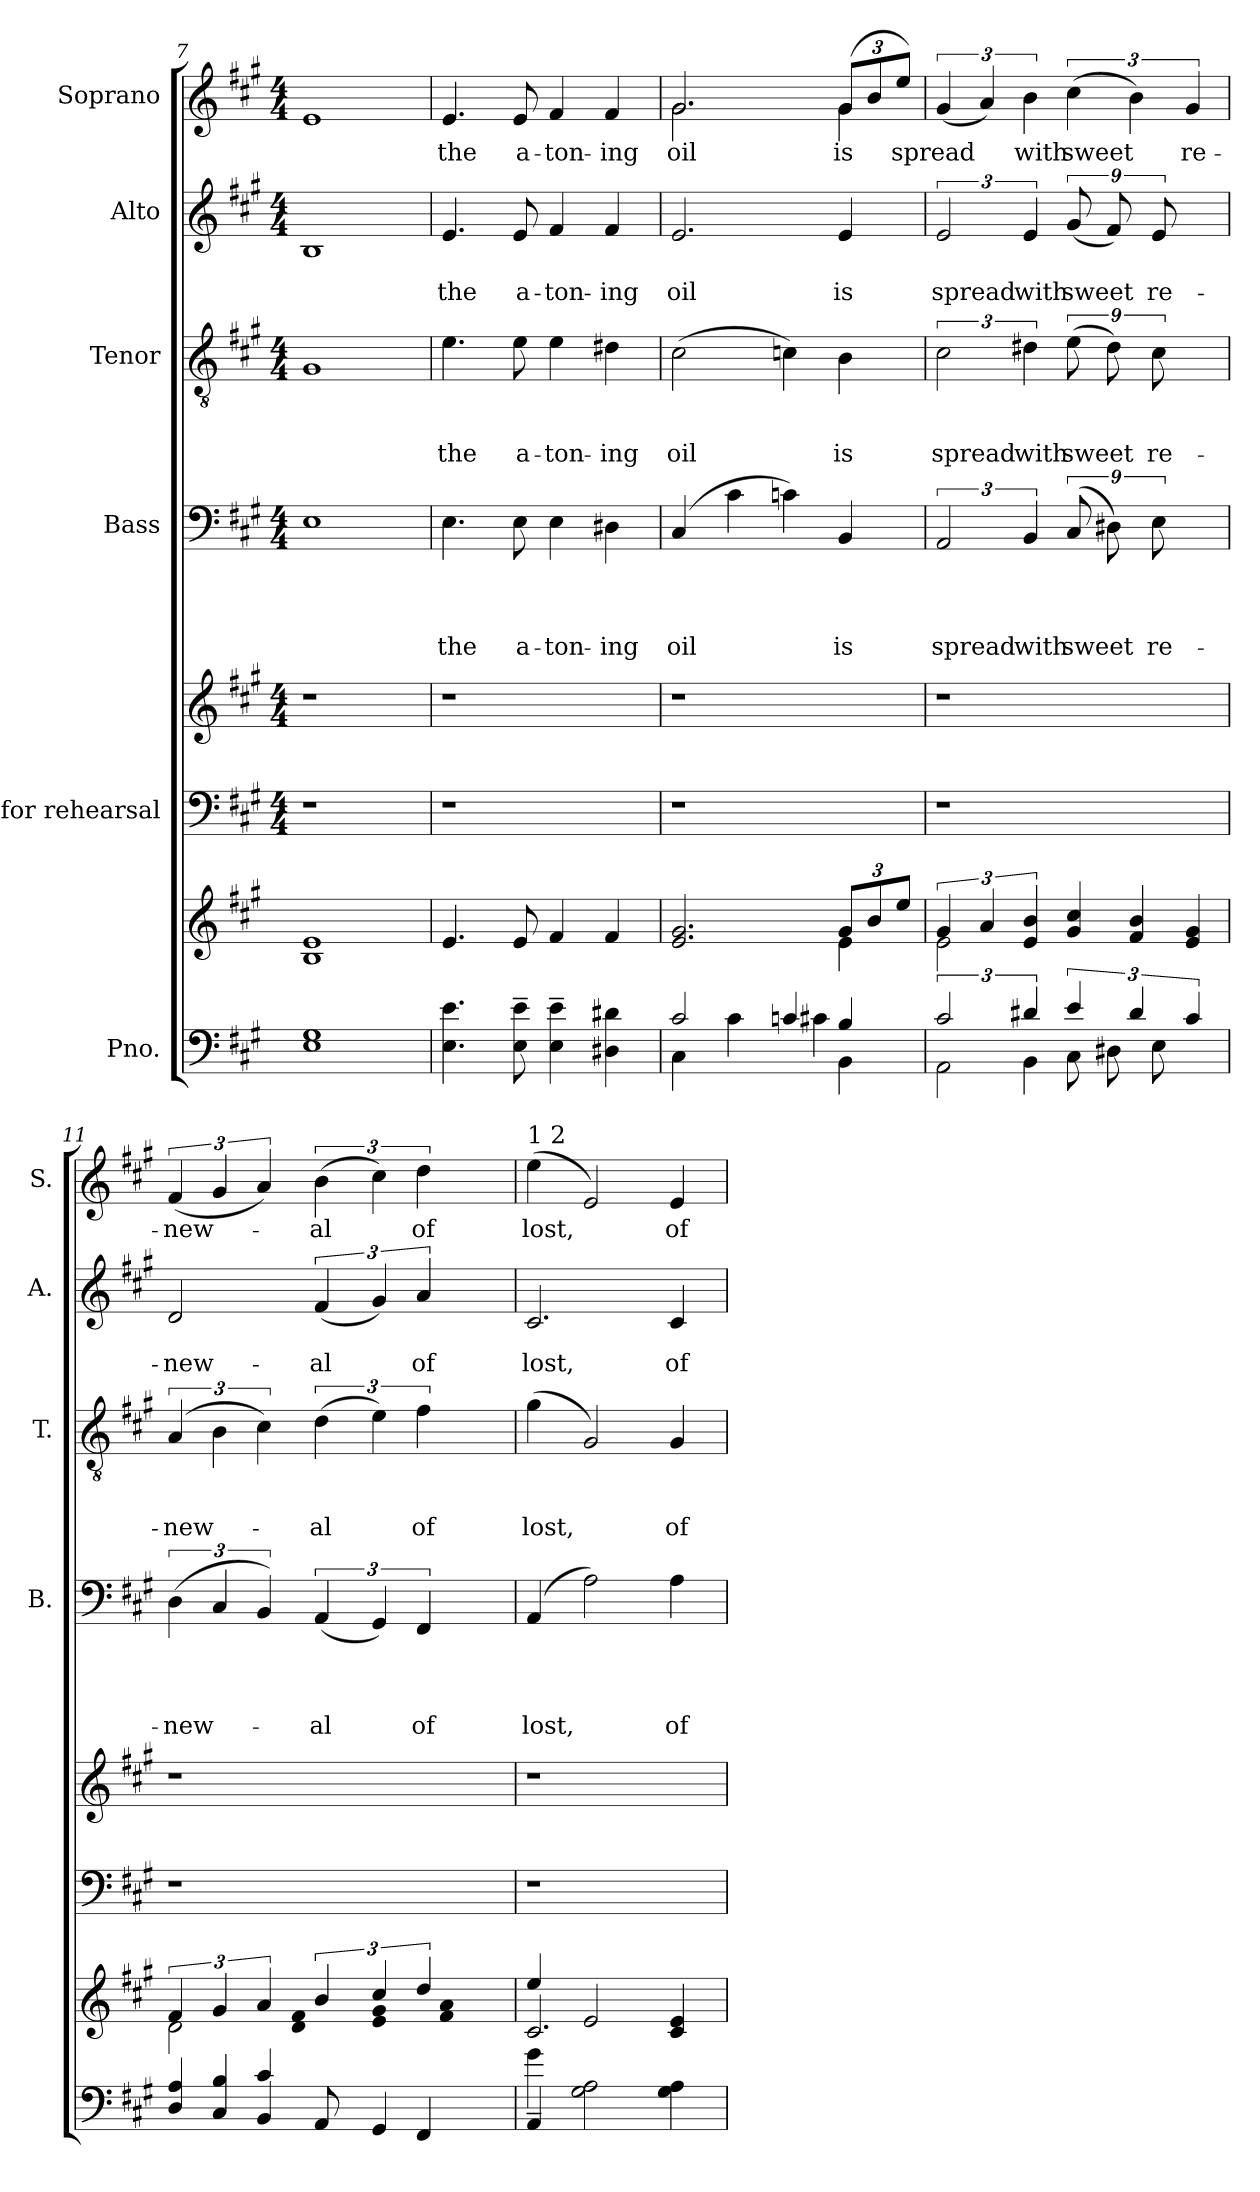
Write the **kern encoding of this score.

**kern	**kern	**kern	**kern	**kern	**text	**text	**text	**text	**kern	**text	**text	**text	**kern	**text	**text	**kern	**text
*part6	*part6	*part5	*part5	*part4	*part4	*part4	*part4	*part4	*part3	*part3	*part3	*part3	*part2	*part2	*part2	*part1	*part1
*staff8	*staff7	*staff6	*staff5	*staff4	*staff4	*staff4	*staff4	*staff4	*staff3	*staff3	*staff3	*staff3	*staff2	*staff2	*staff2	*staff1	*staff1
*I"Pno.	*	*I"(for rehearsal	*	*I"Bass	*	*	*	*	*I"Tenor	*	*	*	*I"Alto	*	*	*I"Soprano	*
*	*	*	*	*I'B.	*	*	*	*	*I'T.	*	*	*	*I'A.	*	*	*I'S.	*
*clefF4	*clefG2	*clefF4	*clefG2	*clefF4	*	*	*	*	*clefGv2	*	*	*	*clefG2	*	*	*clefG2	*
*k[f#c#g#]	*k[f#c#g#]	*k[f#c#g#]	*k[f#c#g#]	*k[f#c#g#]	*	*	*	*	*k[f#c#g#]	*	*	*	*k[f#c#g#]	*	*	*k[f#c#g#]	*
*A:	*A:	*A:	*A:	*A:	*	*	*	*	*A:	*	*	*	*A:	*	*	*A:	*
*	*	*M4/4	*M4/4	*M4/4	*	*	*	*	*M4/4	*	*	*	*M4/4	*	*	*M4/4	*
=7	=7	=7	=7	=7	=7	=7	=7	=7	=7	=7	=7	=7	=7	=7	=7	=7	=7
1E 1G#	1B 1e	1r	1r	1E	.	.	.	.	1G#	.	.	.	1B	.	.	1e	.
!!LO:PB:g=z
=8	=8	=8	=8	=8	=8	=8	=8	=8	=8	=8	=8	=8	=8	=8	=8	=8	=8
!	!	!	!	!	!	!	!	!LO:LY:b	!	!	!	!LO:LY:b	!	!	!LO:LY:b	!	!LO:LY:b
4.E\ 4.e\	4.e/	1r	1r	4.E\	.	.	.	the	4.e\	.	.	the	4.e/	.	the	4.e/	the
!	!	!	!	!	!	!	!	!LO:LY:b	!	!	!	!LO:LY:b	!	!	!LO:LY:b	!	!LO:LY:b
8E\~> 8e\~>	8e/	.	.	8E\	.	.	.	a-	8e\	.	.	a-	8e/	.	a-	8e/	a-
!	!	!	!	!	!	!	!	!LO:LY:b	!	!	!	!LO:LY:b	!	!	!LO:LY:b	!	!LO:LY:b
4E\~> 4e\~>	4f#/	.	.	4E\	.	.	.	-ton-	4e\	.	.	-ton-	4f#/	.	-ton-	4f#/	-ton-
!	!	!	!	!	!	!	!	!LO:LY:b	!	!	!	!LO:LY:b	!	!	!LO:LY:b	!	!LO:LY:b
4D#X\ 4d#X\	4f#/	.	.	4D#X\	.	.	.	-ing	4d#X\	.	.	-ing	4f#/	.	-ing	4f#/	-ing
=9	=9	=9	=9	=9	=9	=9	=9	=9	=9	=9	=9	=9	=9	=9	=9	=9	=9
*^	*^	*	*	*	*	*	*	*	*	*	*	*	*	*	*	*	*
!	!	!	!	!	!	!	!	!	!	!LO:LY:b	!	!	!	!LO:LY:b	!	!	!LO:LY:b	!	!LO:LY:b
*	*	*	*	*	*	*	*	*	*	*	*	*	*	*	*	*	*	*^	*
2c#/	4C#\	2.e/ 2.g#/	2.ryy	1r	1r	(4C#/	.	.	.	oil	(>2c#\	.	.	oil	2.e/	.	oil	2.g#/	2.g#\	oil
.	4c#\	.	.	.	.	4c#\	.	.	.	.	.	.	.	.	.	.	.	.	.	.
4cn/	4c#\	.	.	.	.	4cn\)	.	.	.	.	4cn\)	.	.	.	.	.	.	.	.	.
!	!	!	!	!	!	!	!	!	!	!LO:LY:b	!	!	!	!LO:LY:b	!	!	!LO:LY:b	!	!	!LO:LY:b
4B/	4BB\	12g#/L	4e\	.	.	4BB/	.	.	.	is	4B\	.	.	is	4e/	.	is	(>12g#/L	4g#\	is
.	.	12b/	.	.	.	.	.	.	.	.	.	.	.	.	.	.	.	12b/	.	.
!	!	!	!	!	!	!	!	!	!	!	!	!	!	!	!	!	!	!	!	!LO:LY:b
.	.	12ee/J	.	.	.	.	.	.	.	.	.	.	.	.	.	.	.	12ee/J)	.	spread
*	*	*	*	*	*	*	*	*	*	*	*	*	*	*	*	*	*	*v	*v	*
=10	=10	=10	=10	=10	=10	=10	=10	=10	=10	=10	=10	=10	=10	=10	=10	=10	=10	=10	=10
*	*Xtuplet	*	*	*	*	*	*	*	*	*	*	*	*	*	*	*	*	*	*
!	!	!	!	!	!	!	!	!	!	!LO:LY:b	!	!	!	!LO:LY:b	!	!	!LO:LY:b	!	!
3c#/	3AA\	6g#/	3e\	1r	1r	3AA/	.	.	.	spread	3c#\	.	.	spread	3e/	.	spread	(<6g#/	.
.	.	6a/	.	.	.	.	.	.	.	.	.	.	.	.	.	.	.	6a/)	.
!	!	!	!	!	!	!	!	!	!	!LO:LY:b	!	!	!	!LO:LY:b	!	!	!LO:LY:b	!	!LO:LY:b
6d#X/	6BB\	6e/ 6b/	3%2ryy	.	.	6BB/	.	.	.	with	6d#X\	.	.	with	6e/	.	with	6b\	with
*	*	*Xtuplet	*	*	*	*	*	*	*	*	*	*	*	*	*	*	*	*	*
!	!	!	!	!	!	!	!	!	!	!LO:LY:b	!	!	!	!LO:LY:b	!	!	!LO:LY:b	!	!LO:LY:b
6e/	9C#\	6g#/ 6cc#/	.	.	.	(9C#/	.	.	.	sweet	(>9e\	.	.	sweet	(<9g#/	.	sweet	(>6cc#\	sweet
.	9D#X\	.	.	.	.	9D#X\)	.	.	.	.	9d#\)	.	.	.	9f#/)	.	.	.	.
6d#/	.	6f#/ 6b/	.	.	.	.	.	.	.	.	.	.	.	.	.	.	.	6b\)	.
!	!	!	!	!	!	!	!	!	!	!LO:LY:b	!	!	!	!LO:LY:b	!	!	!LO:LY:b	!	!
.	9E\	.	.	.	.	9E\	.	.	.	re-	9c#\	.	.	re-	9e/	.	re-	.	.
!	!	!	!	!	!	!	!	!	!	!	!	!	!	!	!	!	!	!	!LO:LY:b
6c#/	6ryy	6e/ 6g#/	.	.	.	6ryy	.	.	.	.	6ryy	.	.	.	6ryy	.	.	6g#/	re-
=11	=11	=11	=11	=11	=11	=11	=11	=11	=11	=11	=11	=11	=11	=11	=11	=11	=11	=11	=11
*	*	*tuplet	*Xtuplet	*	*	*	*	*	*	*	*	*	*	*	*	*	*	*	*
!	!	!	!	!	!	!	!	!	!	!LO:LY:b	!	!	!	!LO:LY:b	!	!	!LO:LY:b	!	!LO:LY:b
6D/ 6A/	3ryy	6f#/	3d\	1r	1r	(>6D\	.	.	.	-new-	(6A/	.	.	-new-	2d/	.	-new-	(<6f#/	-new-
6C#/ 6B/	.	6g#/	.	.	.	6C#/	.	.	.	.	6B\	.	.	.	.	.	.	6g#/	.
6c#/	6BB/	6a/	9ryy	.	.	6BB/)	.	.	.	.	6c#\)	.	.	.	.	.	.	6a/)	.
.	.	.	6d\ 6f#\	.	.	.	.	.	.	.	.	.	.	.	.	.	.	.	.
*	*	*tuplet	*	*	*	*	*	*	*	*	*	*	*	*	*	*	*	*	*
!	!	!	!	!	!	!	!	!	!	!LO:LY:b	!	!	!	!LO:LY:b	!	!	!LO:LY:b	!	!LO:LY:b
6ryy	9AA/	6b/	.	.	.	(<6AA/	.	.	.	-al	(>6d\	.	.	-al	(<6f#/	.	-al	(>6b\	-al
.	18%7ryy	.	6e\ 6g#\	.	.	.	.	.	.	.	.	.	.	.	.	.	.	.	.
6GG#/	.	6cc#/	.	.	.	6GG#/)	.	.	.	.	6e\)	.	.	.	6g#/)	.	.	6cc#\)	.
.	.	.	6f#\ 6a\	.	.	.	.	.	.	.	.	.	.	.	.	.	.	.	.
!	!	!	!	!	!	!	!	!	!	!LO:LY:b	!	!	!	!LO:LY:b	!	!	!LO:LY:b	!	!LO:LY:b
6FF#/	.	6dd/	.	.	.	6FF#/	.	.	.	of	6f#\	.	.	of	6a/	.	of	6dd\	of
.	.	.	18ryy	.	.	.	.	.	.	.	.	.	.	.	.	.	.	.	.
!!LO:LB:g=z
=12	=12	=12	=12	=12	=12	=12	=12	=12	=12	=12	=12	=12	=12	=12	=12	=12	=12	=12	=12
!	!	!	!	!	!	!	!	!	!	!	!	!	!	!	!	!	!	!LO:TX:a:t=1 2	!
!	!	!	!	!	!	!	!	!	!	!LO:LY:b	!	!	!	!LO:LY:b	!	!	!LO:LY:b	!	!LO:LY:b
4AA/	4g#~<\	2.c#/	4ee/	1r	1r	(4AA/	.	.	.	lost,	(>4g#\	.	.	lost,	2.c#/	.	lost,	(>4ee\	lost,
2.ryy	2G#\ 2A\	.	2e/	.	.	2A\)	.	.	.	.	2G#/)	.	.	.	.	.	.	2e/)	.
!	!	!	!	!	!	!	!	!	!	!LO:LY:b	!	!	!	!LO:LY:b	!	!	!LO:LY:b	!	!LO:LY:b
.	4G#\ 4A\	4ryy	4c#/ 4e/	.	.	4A\	.	.	.	of	4G#/	.	.	of	4c#/	.	of	4e/	of
*v	*v	*	*	*	*	*	*	*	*	*	*	*	*	*	*	*	*	*	*
*	*v	*v	*	*	*	*	*	*	*	*	*	*	*	*	*	*	*	*
=	=	=	=	=	=	=	=	=	=	=	=	=	=	=	=	=	=
*-	*-	*-	*-	*-	*-	*-	*-	*-	*-	*-	*-	*-	*-	*-	*-	*-	*-
